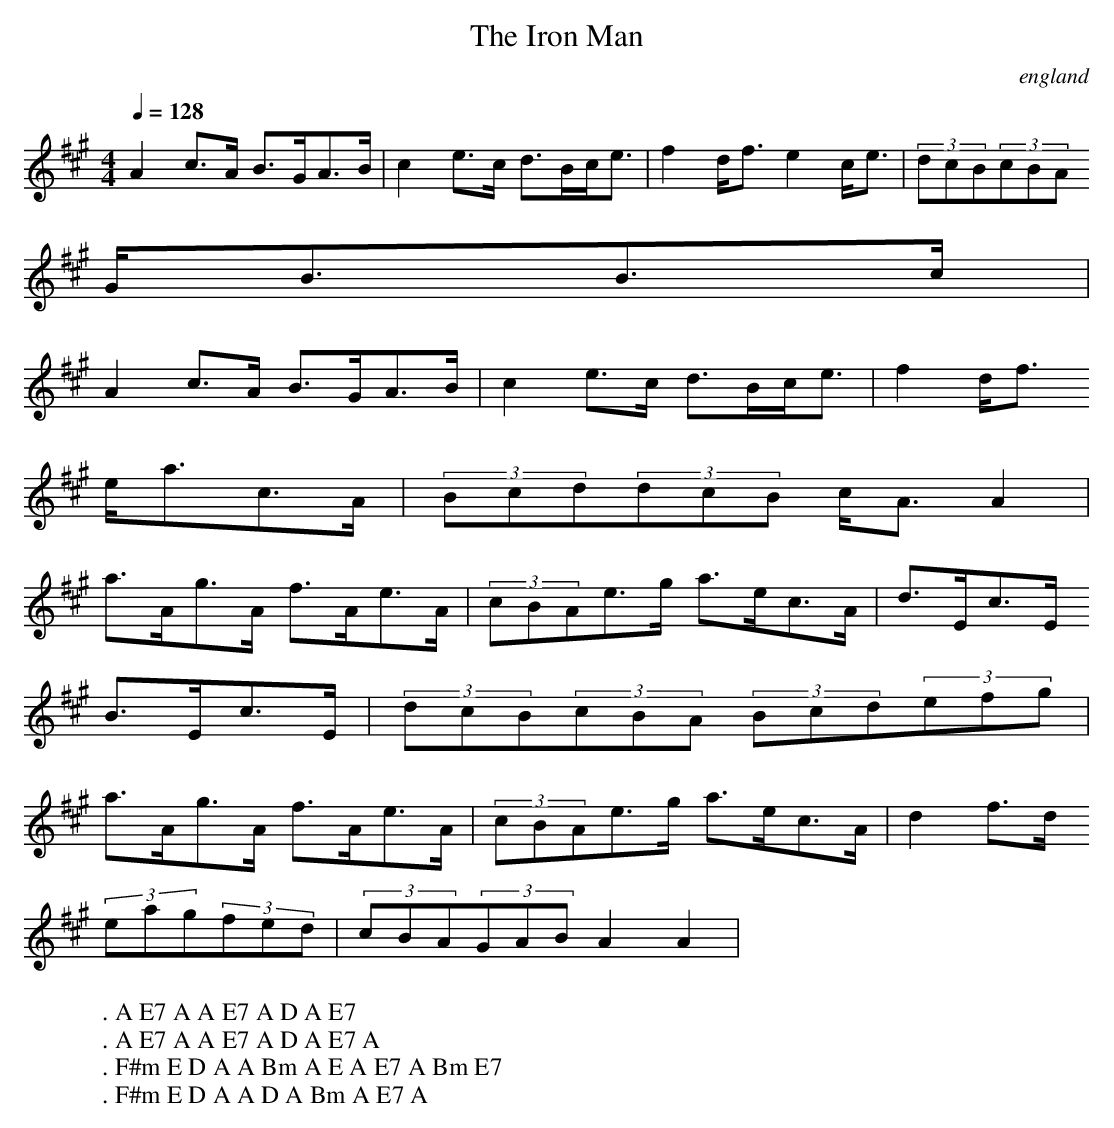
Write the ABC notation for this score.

X:1
T:The Iron Man
O:england
M:4/4
L:1/8
Q:1/4=128
K:A
A2c3/2A/ B3/2G/A3/2B/|c2e3/2c/ d3/2B/c/e3/2|f2d/f3/2 e2c/e3/2|(3dcB(3cBA
G/B3/2B3/2c/|
W:. A E7 A A E7 A D A E7
A2c3/2A/ B3/2G/A3/2B/|c2e3/2c/ d3/2B/c/e3/2|f2d/f3/2
e/a3/2c3/2A/|(3Bcd(3dcB c/A3/2A2|
W:. A E7 A A E7 A D A E7 A
a3/2A/g3/2A/ f3/2A/e3/2A/|(3cBAe3/2g/ a3/2e/c3/2A/|d3/2E/c3/2E/
B3/2E/c3/2E/|(3dcB(3cBA (3Bcd(3efg|
W:. F#m E D A A Bm A E A E7 A Bm E7
a3/2A/g3/2A/ f3/2A/e3/2A/|(3cBAe3/2g/ a3/2e/c3/2A/|d2f3/2d/
(3eag(3fed|(3cBA(3GAB A2A2|
W:. F#m E D A A D A Bm A E7 A
